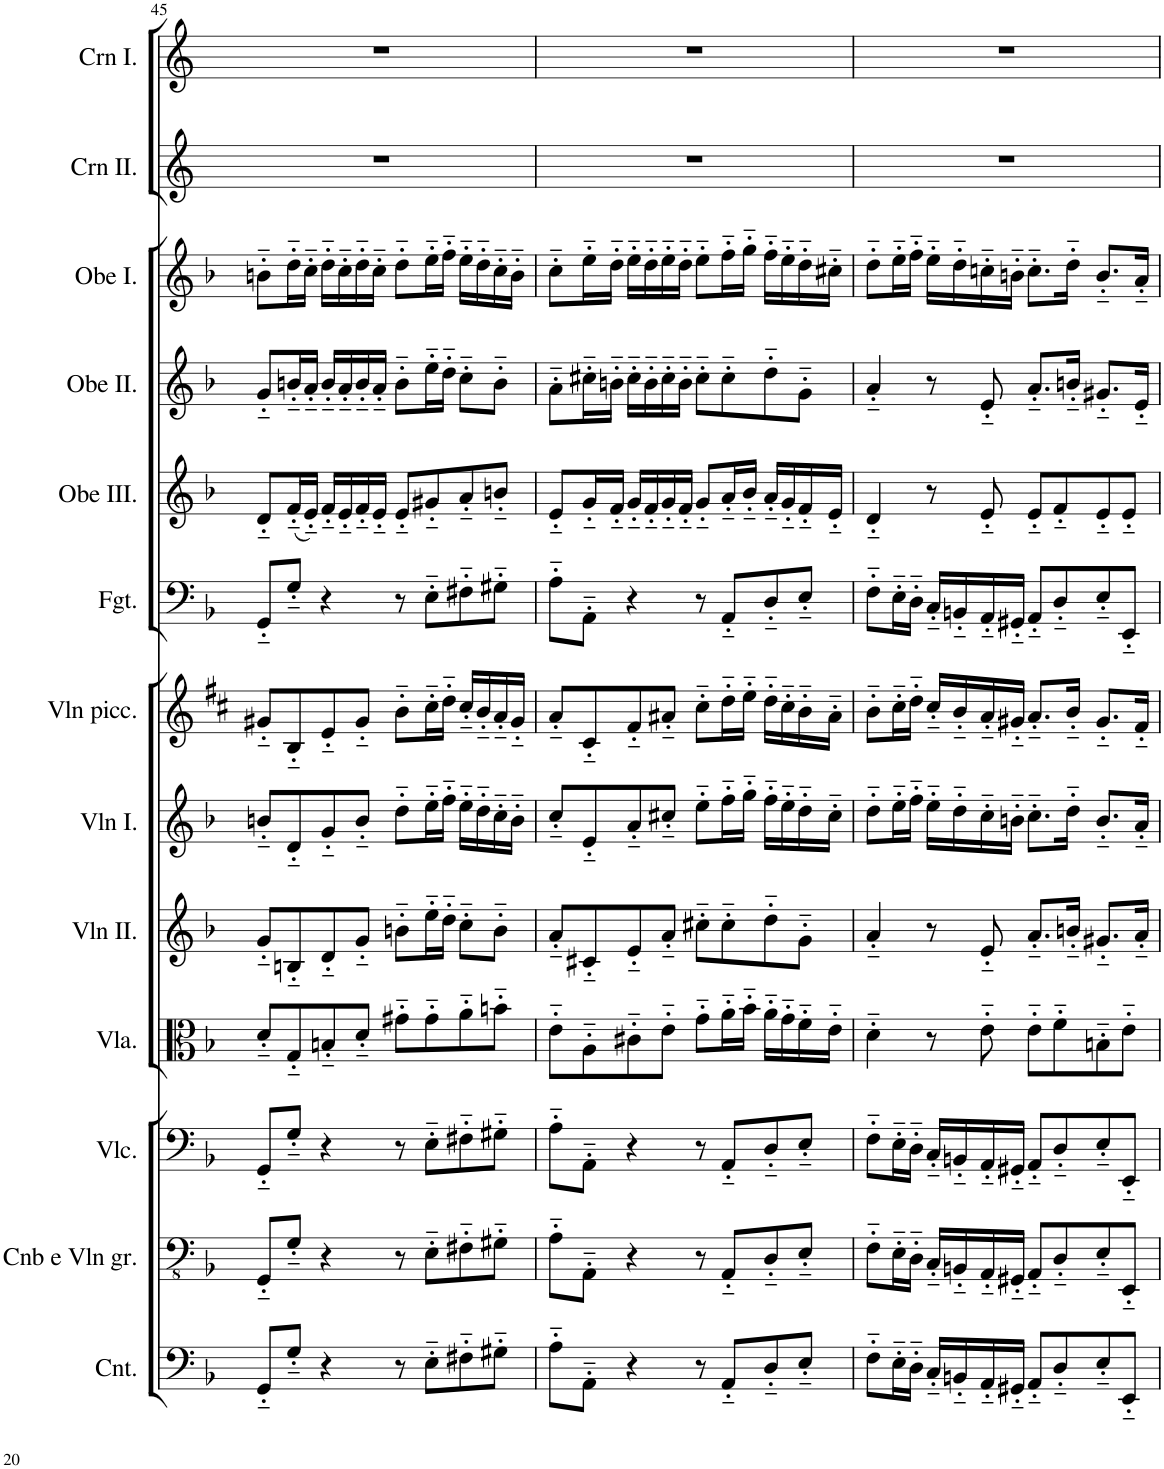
**kern	**kern	**kern	**kern	**kern	**kern	**kern	**kern	**kern	**kern	**kern	**kern	**kern
*part13	*part12	*part11	*part10	*part9	*part8	*part7	*part6	*part5	*part4	*part3	*part2	*part1
*staff13	*staff12	*staff11	*staff10	*staff9	*staff8	*staff7	*staff6	*staff5	*staff4	*staff3	*staff2	*staff1
*I"Continuo.	*I"Contrabass e Violino grosso.	*I"Violoncello.	*I"Viola.	*I"Violino II.	*I"Violino I.	*I"Violino piccolo.	*I"Fagotto.	*I"Oboe III.	*I"Oboe II.	*I"Oboe I.	*I"Corno II.	*I"Corno I.
*I'Cnt.	*I'Cnb e Vln gr.	*I'Vlc.	*I'Vla.	*I'Vln II.	*I'Vln I.	*I'Vln picc.	*I'Fgt.	*I'Obe III.	*I'Obe II.	*I'Obe I.	*I'Crn II.	*I'Crn I.
!!LO:PB:g=z
*clefF4	*clefFv4	*clefF4	*clefC3	*clefG2	*clefG2	*clefG2	*clefF4	*clefG2	*clefG2	*clefG2	*clefG2	*clefG2
*	*Trd7c12	*	*	*	*	*Trd-1c-3	*	*	*	*	*Trd4c7	*Trd4c7
*k[b-]	*k[b-]	*k[b-]	*k[b-]	*k[b-]	*k[b-]	*k[f#c#]	*k[b-]	*k[b-]	*k[b-]	*k[b-]	*k[]	*k[]
*M2/2	*M2/2	*M2/2	*M2/2	*M2/2	*M2/2	*M2/2	*M2/2	*M2/2	*M2/2	*M2/2	*M2/2	*M2/2
*met(c|)	*met(c|)	*met(c|)	*met(c|)	*met(c|)	*met(c|)	*met(c|)	*met(c|)	*met(c|)	*met(c|)	*met(c|)	*met(c|)	*met(c|)
=45	=45	=45	=45	=45	=45	=45	=45	=45	=45	=45	=45	=45
8GG'~/L	8GGG'~/L	8GG'~/L	8d'~/L	8g'~/L	8bn'~/L	8g#X'~/L	8GG'~/L	8d'~/L	8g'~/L	8bn'~\L	1r	1r
8G'~/J	8GG'~/J	8G'~/J	8G'~/	8Bn'~/	8d'~/	8B'~/	8G'~/J	(16f'~/L	16bn'~/L	16dd'~\L	.	.
.	.	.	.	.	.	.	.	16e'~/JJ)	16a'~/JJ	16cc'~\JJ	.	.
4r	4r	4r	8Bn'~/	8d'~/	8g'~/	8e'~/	4r	16f'~/LL	16b'~/LL	16dd'~\LL	.	.
.	.	.	.	.	.	.	.	16e'~/	16a'~/	16cc'~\	.	.
.	.	.	8d'~/J	8g'~/J	8b'~/J	8g#'~/J	.	16f'~/	16b'~/	16dd'~\	.	.
.	.	.	.	.	.	.	.	16e'~/JJ	16a'~/JJ	16cc'~\JJ	.	.
8r	8r	8r	8g#X'~\L	8bn'~\L	8dd'~\L	8b'~\L	8r	8e'~/L	8b'~\L	8dd'~\L	.	.
8E'~\L	8EE'~\L	8E'~\L	8g#'~\	16ee'~\L	16ee'~\L	16cc#'~\L	8E'~\L	8g#X'~/	16ee'~\L	16ee'~\L	.	.
.	.	.	.	16dd'~\JJ	16ff'~\JJ	16dd'~\JJ	.	.	16dd'~\JJ	16ff'~\JJ	.	.
8F#X'~\	8FF#X'~\	8F#X'~\	8a'~\	8cc'~\L	16ee'~\LL	16cc#'~/LL	8F#X'~\	8a'~/	8cc'~\L	16ee'~\LL	.	.
.	.	.	.	.	16dd'~\	16b'~/	.	.	.	16dd'~\	.	.
8G#X'~\J	8GG#X'~\J	8G#X'~\J	8bn'~\J	8b'~\J	16cc'~\	16a'~/	8G#X'~\J	8bn'~/J	8b'~\J	16cc'~\	.	.
.	.	.	.	.	16b'~\JJ	16g#'~/JJ	.	.	.	16b'~\JJ	.	.
=46	=46	=46	=46	=46	=46	=46	=46	=46	=46	=46	=46	=46
8A'~\L	8AA'~\L	8A'~\L	8e'~\L	8a'~/L	8cc'~/L	8a'~/L	8A'~\L	8e'~/L	8a'~\L	8cc'~\L	1r	1r
8AA'~\J	8AAA'~\J	8AA'~\J	8A'~\	8c#X'~/	8e'~/	8c#'~/	8AA'~\J	16g'~/L	16cc#X'~\L	16ee'~\L	.	.
.	.	.	.	.	.	.	.	16f'~/JJ	16bn'~\JJ	16dd'~\JJ	.	.
4r	4r	4r	8c#X'~\	8e'~/	8a'~/	8f#'~/	4r	16g'~/LL	16cc#'~\LL	16ee'~\LL	.	.
.	.	.	.	.	.	.	.	16f'~/	16b'~\	16dd'~\	.	.
.	.	.	8e'~\J	8a'~/J	8cc#X'~/J	8a#X'~/J	.	16g'~/	16cc#'~\	16ee'~\	.	.
.	.	.	.	.	.	.	.	16f'~/JJ	16b'~\JJ	16dd'~\JJ	.	.
8r	8r	8r	8g'~\L	8cc#X'~\L	8ee'~\L	8cc#'~\L	8r	8g'~/L	8cc#'~\L	8ee'~\L	.	.
8AA'~/L	8AAA'~/L	8AA'~/L	16a'~\L	8cc#'~\	16ff'~\L	16dd'~\L	8AA'~/L	16a'~/L	8cc#'~\	16ff'~\L	.	.
.	.	.	16b-'~\JJ	.	16gg'~\JJ	16ee'~\JJ	.	16b-'~/JJ	.	16gg'~\JJ	.	.
8D'~/	8DD'~/	8D'~/	16a'~\LL	8dd'~\	16ff'~\LL	16dd'~\LL	8D'~/	16a'~/LL	8dd'~\	16ff'~\LL	.	.
.	.	.	16g'~\	.	16ee'~\	16cc#'~\	.	16g'~/	.	16ee'~\	.	.
8E'~/J	8EE'~/J	8E'~/J	16f'~\	8g'~\J	16dd'~\	16b'~\	8E'~/J	16f'~/	8g'~\J	16dd'~\	.	.
.	.	.	16e'~\JJ	.	16cc#'~\JJ	16a#'~\JJ	.	16e'~/JJ	.	16cc#X'~\JJ	.	.
=47	=47	=47	=47	=47	=47	=47	=47	=47	=47	=47	=47	=47
8F'~\L	8FF'~\L	8F'~\L	4d'~\	4a'~/	8dd'~\L	8b'~\L	8F'~\L	4d'~/	4a'~/	8dd'~\L	1r	1r
16E'~\L	16EE'~\L	16E'~\L	.	.	16ee'~\L	16cc#'~\L	16E'~\L	.	.	16ee'~\L	.	.
16D'~\JJ	16DD'~\JJ	16D'~\JJ	.	.	16ff'~\JJ	16dd'~\JJ	16D'~\JJ	.	.	16ff'~\JJ	.	.
16C'~/LL	16CC'~/LL	16C'~/LL	8r	8r	16ee'~\LL	16cc#'~/LL	16C'~/LL	8r	8r	16ee'~\LL	.	.
16BBn'~/	16BBBn'~/	16BBn'~/	.	.	16dd'~\	16b'~/	16BBn'~/	.	.	16dd'~\	.	.
16AA'~/	16AAA'~/	16AA'~/	8e'~\	8e'~/	16cc'~\	16a'~/	16AA'~/	8e'~/	8e'~/	16ccn'~\	.	.
16GG#X'~/JJ	16GGG#X'~/JJ	16GG#X'~/JJ	.	.	16bn'~\JJ	16g#X'~/JJ	16GG#X'~/JJ	.	.	16bn'~\JJ	.	.
8AA'~/L	8AAA'~/L	8AA'~/L	8e'~\L	8.a'~/L	8.cc'~\L	8.a'~/L	8AA'~/L	8e'~/L	8.a'~/L	8.cc'~\L	.	.
8D'~/	8DD'~/	8D'~/	8f'~\	.	.	.	8D'~/	8f'~/	.	.	.	.
.	.	.	.	16bn'~/Jk	16dd'~\Jk	16b'~/Jk	.	.	16bn'~/Jk	16dd'~\Jk	.	.
8E'~/	8EE'~/	8E'~/	8Bn'~\	8.g#X'~/L	8.b'~/L	8.g#'~/L	8E'~/	8e'~/	8.g#X'~/L	8.b'~/L	.	.
8EE'~/J	8EEE'~/J	8EE'~/J	8e'~\J	.	.	.	8EE'~/J	8e'~/J	.	.	.	.
.	.	.	.	16a'~/Jk	16a'~/Jk	16f#'~/Jk	.	.	16e'~/Jk	16a'~/Jk	.	.
=	=	=	=	=	=	=	=	=	=	=	=	=
*-	*-	*-	*-	*-	*-	*-	*-	*-	*-	*-	*-	*-
